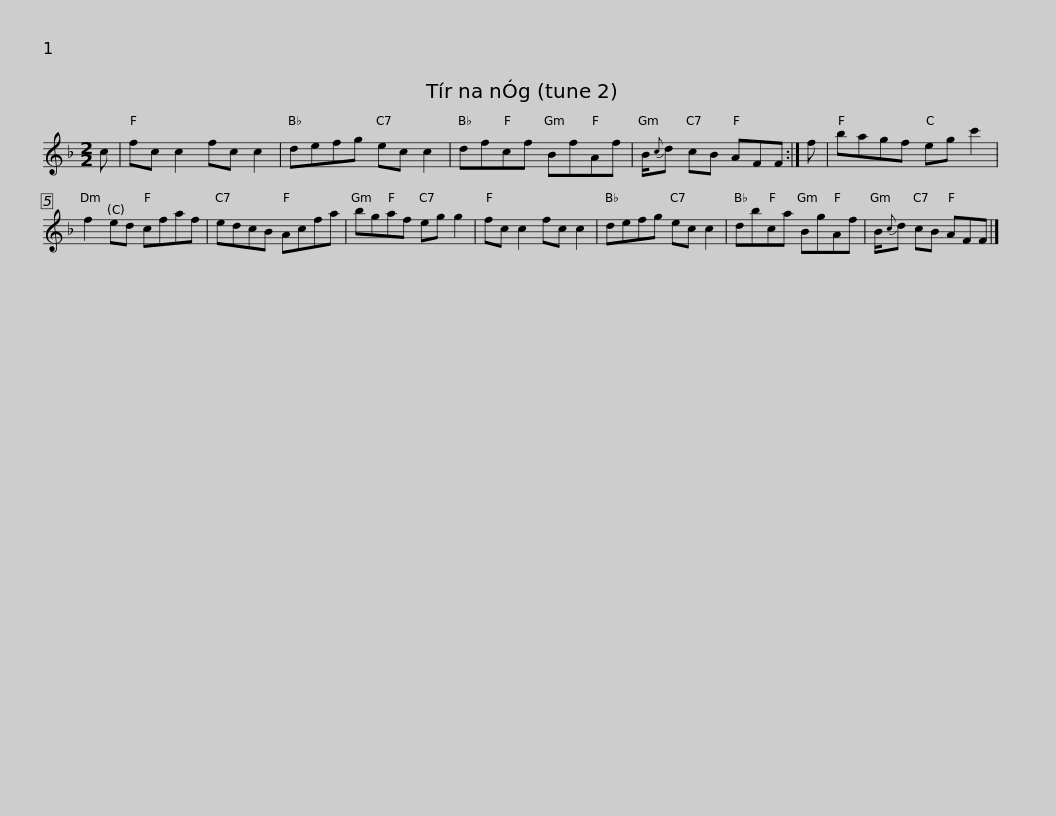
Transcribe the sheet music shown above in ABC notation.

X:1
L:1/8
M:2/2
I:linebreak $
K:F
V:1 treble
V:1
 c | fc c2 fc c2 | defg ec c2 | dfcf BfAf | B/{c}d cB AFF :| %5
 f | bagf eg c'2 |$ f2 ed cfaf | edcB Acfa | bgaf eg g2 | %10
 fc c2 fc c2 | defg ec c2 | dbca BgAf |$ B/{c}d cB AFF |] %14
